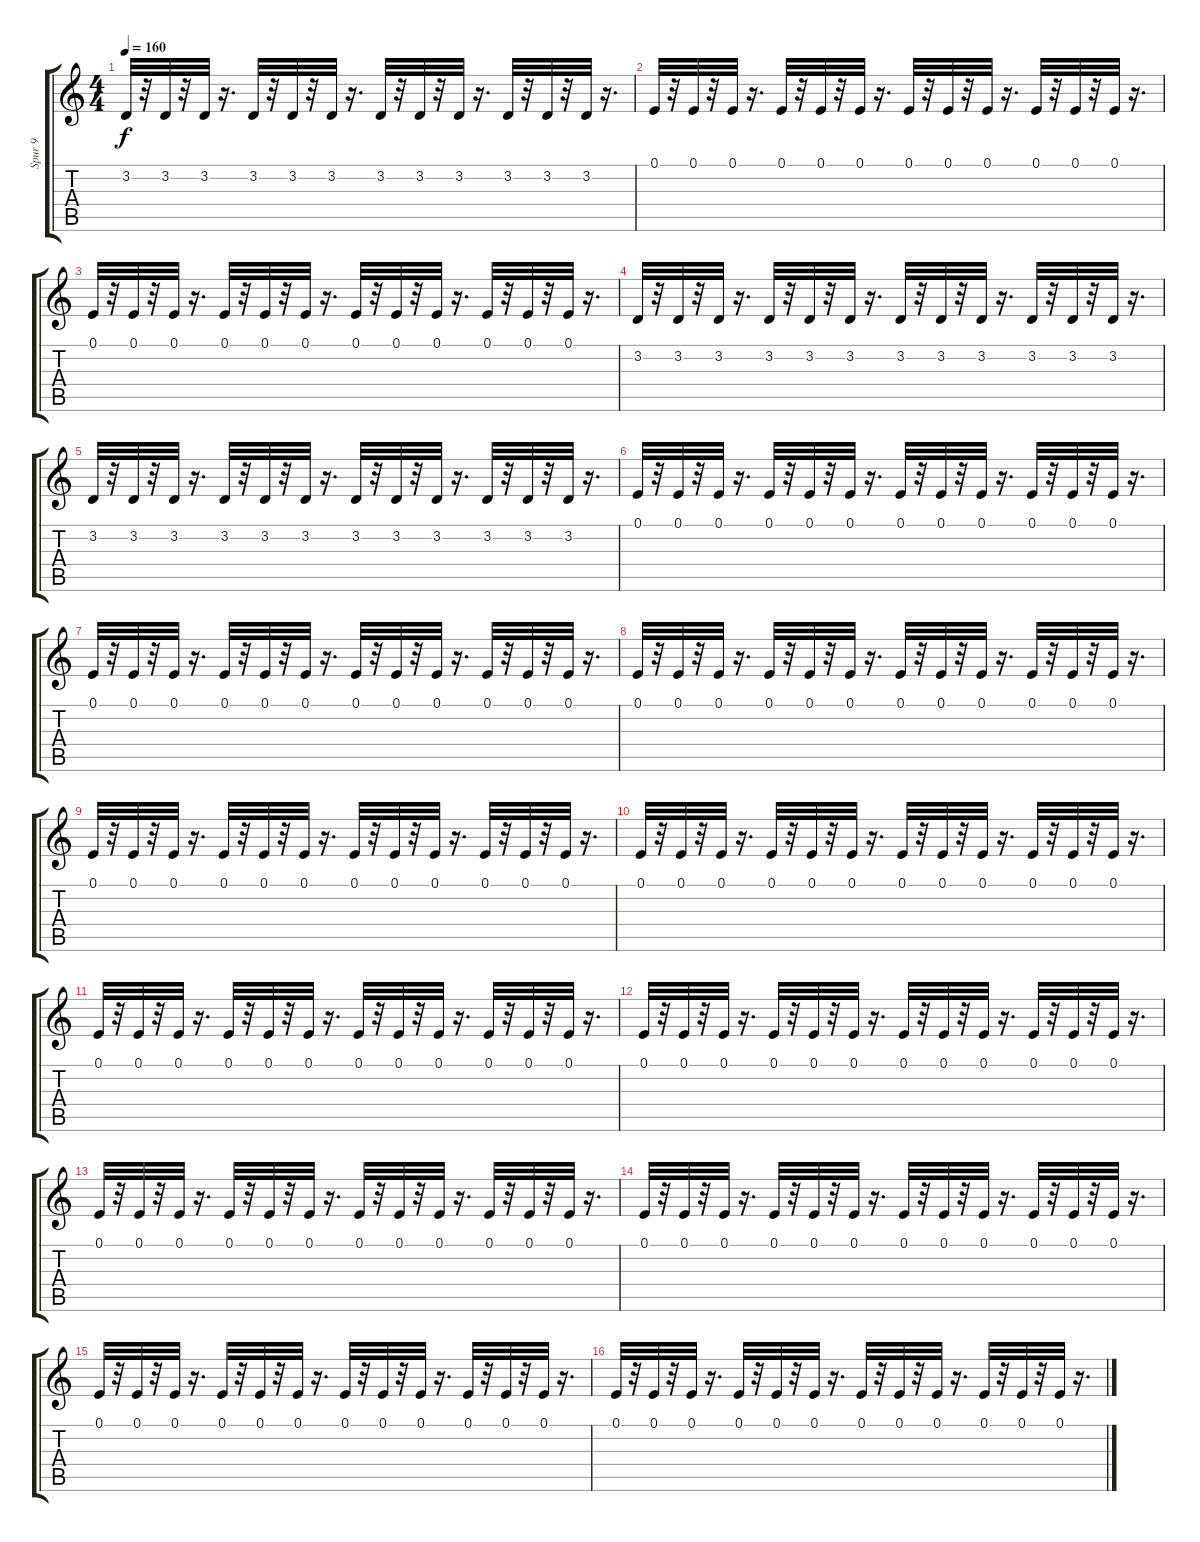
\track ("Spur 9" "Spur 9") {instrument lead8bassandlead}
\staff {score tabs}
\tuning (E4 B3 G3 D3 A2 E2) {hide}
\ts (4 4)
\tempo 160
\clef g2
\ks c
3.2.32{dy f} r.32 3.2.32 r.32 3.2.32 r.16{d} 3.2.32 r.32 3.2.32 r.32 3.2.32 r.16{d} 3.2.32 r.32 3.2.32 r.32 3.2.32 r.16{d} 3.2.32 r.32 3.2.32 r.32 3.2.32 r.16{d} |
0.1.32 r.32 0.1.32 r.32 0.1.32 r.16{d} 0.1.32 r.32 0.1.32 r.32 0.1.32 r.16{d} 0.1.32 r.32 0.1.32 r.32 0.1.32 r.16{d} 0.1.32 r.32 0.1.32 r.32 0.1.32 r.16{d} |
0.1.32 r.32 0.1.32 r.32 0.1.32 r.16{d} 0.1.32 r.32 0.1.32 r.32 0.1.32 r.16{d} 0.1.32 r.32 0.1.32 r.32 0.1.32 r.16{d} 0.1.32 r.32 0.1.32 r.32 0.1.32 r.16{d} |
3.2.32 r.32 3.2.32 r.32 3.2.32 r.16{d} 3.2.32 r.32 3.2.32 r.32 3.2.32 r.16{d} 3.2.32 r.32 3.2.32 r.32 3.2.32 r.16{d} 3.2.32 r.32 3.2.32 r.32 3.2.32 r.16{d} |
3.2.32 r.32 3.2.32 r.32 3.2.32 r.16{d} 3.2.32 r.32 3.2.32 r.32 3.2.32 r.16{d} 3.2.32 r.32 3.2.32 r.32 3.2.32 r.16{d} 3.2.32 r.32 3.2.32 r.32 3.2.32 r.16{d} |
0.1.32 r.32 0.1.32 r.32 0.1.32 r.16{d} 0.1.32 r.32 0.1.32 r.32 0.1.32 r.16{d} 0.1.32 r.32 0.1.32 r.32 0.1.32 r.16{d} 0.1.32 r.32 0.1.32 r.32 0.1.32 r.16{d} |
0.1.32 r.32 0.1.32 r.32 0.1.32 r.16{d} 0.1.32 r.32 0.1.32 r.32 0.1.32 r.16{d} 0.1.32 r.32 0.1.32 r.32 0.1.32 r.16{d} 0.1.32 r.32 0.1.32 r.32 0.1.32 r.16{d} |
0.1.32 r.32 0.1.32 r.32 0.1.32 r.16{d} 0.1.32 r.32 0.1.32 r.32 0.1.32 r.16{d} 0.1.32 r.32 0.1.32 r.32 0.1.32 r.16{d} 0.1.32 r.32 0.1.32 r.32 0.1.32 r.16{d} |
0.1.32 r.32 0.1.32 r.32 0.1.32 r.16{d} 0.1.32 r.32 0.1.32 r.32 0.1.32 r.16{d} 0.1.32 r.32 0.1.32 r.32 0.1.32 r.16{d} 0.1.32 r.32 0.1.32 r.32 0.1.32 r.16{d} |
0.1.32 r.32 0.1.32 r.32 0.1.32 r.16{d} 0.1.32 r.32 0.1.32 r.32 0.1.32 r.16{d} 0.1.32 r.32 0.1.32 r.32 0.1.32 r.16{d} 0.1.32 r.32 0.1.32 r.32 0.1.32 r.16{d} |
0.1.32 r.32 0.1.32 r.32 0.1.32 r.16{d} 0.1.32 r.32 0.1.32 r.32 0.1.32 r.16{d} 0.1.32 r.32 0.1.32 r.32 0.1.32 r.16{d} 0.1.32 r.32 0.1.32 r.32 0.1.32 r.16{d} |
0.1.32 r.32 0.1.32 r.32 0.1.32 r.16{d} 0.1.32 r.32 0.1.32 r.32 0.1.32 r.16{d} 0.1.32 r.32 0.1.32 r.32 0.1.32 r.16{d} 0.1.32 r.32 0.1.32 r.32 0.1.32 r.16{d} |
0.1.32 r.32 0.1.32 r.32 0.1.32 r.16{d} 0.1.32 r.32 0.1.32 r.32 0.1.32 r.16{d} 0.1.32 r.32 0.1.32 r.32 0.1.32 r.16{d} 0.1.32 r.32 0.1.32 r.32 0.1.32 r.16{d} |
0.1.32 r.32 0.1.32 r.32 0.1.32 r.16{d} 0.1.32 r.32 0.1.32 r.32 0.1.32 r.16{d} 0.1.32 r.32 0.1.32 r.32 0.1.32 r.16{d} 0.1.32 r.32 0.1.32 r.32 0.1.32 r.16{d} |
0.1.32 r.32 0.1.32 r.32 0.1.32 r.16{d} 0.1.32 r.32 0.1.32 r.32 0.1.32 r.16{d} 0.1.32 r.32 0.1.32 r.32 0.1.32 r.16{d} 0.1.32 r.32 0.1.32 r.32 0.1.32 r.16{d} |
0.1.32 r.32 0.1.32 r.32 0.1.32 r.16{d} 0.1.32 r.32 0.1.32 r.32 0.1.32 r.16{d} 0.1.32 r.32 0.1.32 r.32 0.1.32 r.16{d} 0.1.32 r.32 0.1.32 r.32 0.1.32 r.16{d}
